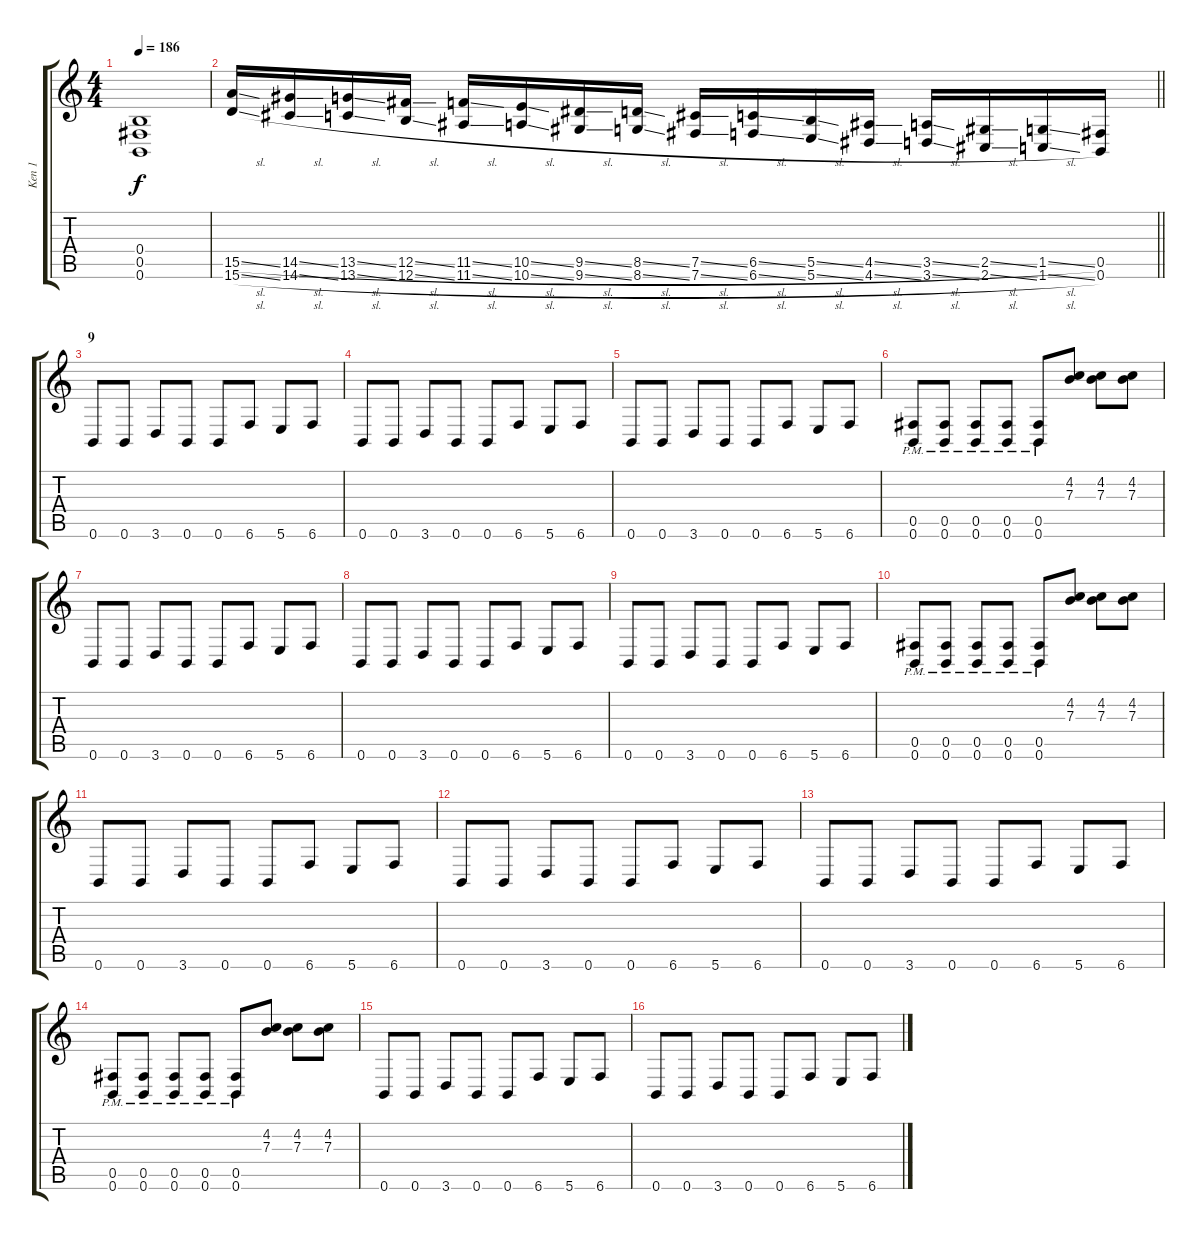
\track ("Ken 1" "Ken 1") {instrument distortionguitar}
\staff {score tabs}
\tuning (Db4 Ab3 E3 B2 Gb2 B1) {hide}
\ts (4 4)
\tempo 186
\clef g2
\ks c
(0.4{t} 0.5{t} 0.6{t}).1{dy f} |
\barLineRight lightlight
(15.5{sl} 15.6{sl}).16{instrument guitarfretnoise} (14.5{sl} 14.6{sl}).16 (13.5{sl} 13.6{sl}).16 (12.5{sl} 12.6{sl}).16 (11.5{sl} 11.6{sl}).16 (10.5{sl} 10.6{sl}).16 (9.5{sl} 9.6{sl}).16 (8.5{sl} 8.6{sl}).16 (7.5{sl} 7.6{sl}).16 (6.5{sl} 6.6{sl}).16 (5.5{sl} 5.6{sl}).16 (4.5{sl} 4.6{sl}).16 (3.5{sl} 3.6{sl}).16 (2.5{sl} 2.6{sl}).16 (1.5{sl} 1.6{sl}).16 (0.5 0.6).16 |
\section ("" "9")
0.6.8{instrument distortionguitar} 0.6.8 3.6.8 0.6.8 0.6.8 6.6.8 5.6.8 6.6.8 |
0.6.8 0.6.8 3.6.8 0.6.8 0.6.8 6.6.8 5.6.8 6.6.8 |
0.6.8 0.6.8 3.6.8 0.6.8 0.6.8 6.6.8 5.6.8 6.6.8 |
(0.5{pm} 0.6{pm}).8 (0.5{pm} 0.6{pm}).8 (0.5{pm} 0.6{pm}).8 (0.5{pm} 0.6{pm}).8 (0.5{pm} 0.6{pm}).8 (4.2 7.3).8 (4.2 7.3).8 (4.2 7.3).8 |
0.6.8 0.6.8 3.6.8 0.6.8 0.6.8 6.6.8 5.6.8 6.6.8 |
0.6.8 0.6.8 3.6.8 0.6.8 0.6.8 6.6.8 5.6.8 6.6.8 |
0.6.8 0.6.8 3.6.8 0.6.8 0.6.8 6.6.8 5.6.8 6.6.8 |
(0.5{pm} 0.6{pm}).8 (0.5{pm} 0.6{pm}).8 (0.5{pm} 0.6{pm}).8 (0.5{pm} 0.6{pm}).8 (0.5{pm} 0.6{pm}).8 (4.2 7.3).8 (4.2 7.3).8 (4.2 7.3).8 |
0.6.8 0.6.8 3.6.8 0.6.8 0.6.8 6.6.8 5.6.8 6.6.8 |
0.6.8 0.6.8 3.6.8 0.6.8 0.6.8 6.6.8 5.6.8 6.6.8 |
0.6.8 0.6.8 3.6.8 0.6.8 0.6.8 6.6.8 5.6.8 6.6.8 |
(0.5{pm} 0.6{pm}).8 (0.5{pm} 0.6{pm}).8 (0.5{pm} 0.6{pm}).8 (0.5{pm} 0.6{pm}).8 (0.5{pm} 0.6{pm}).8 (4.2 7.3).8 (4.2 7.3).8 (4.2 7.3).8 |
0.6.8 0.6.8 3.6.8 0.6.8 0.6.8 6.6.8 5.6.8 6.6.8 |
0.6.8 0.6.8 3.6.8 0.6.8 0.6.8 6.6.8 5.6.8 6.6.8
